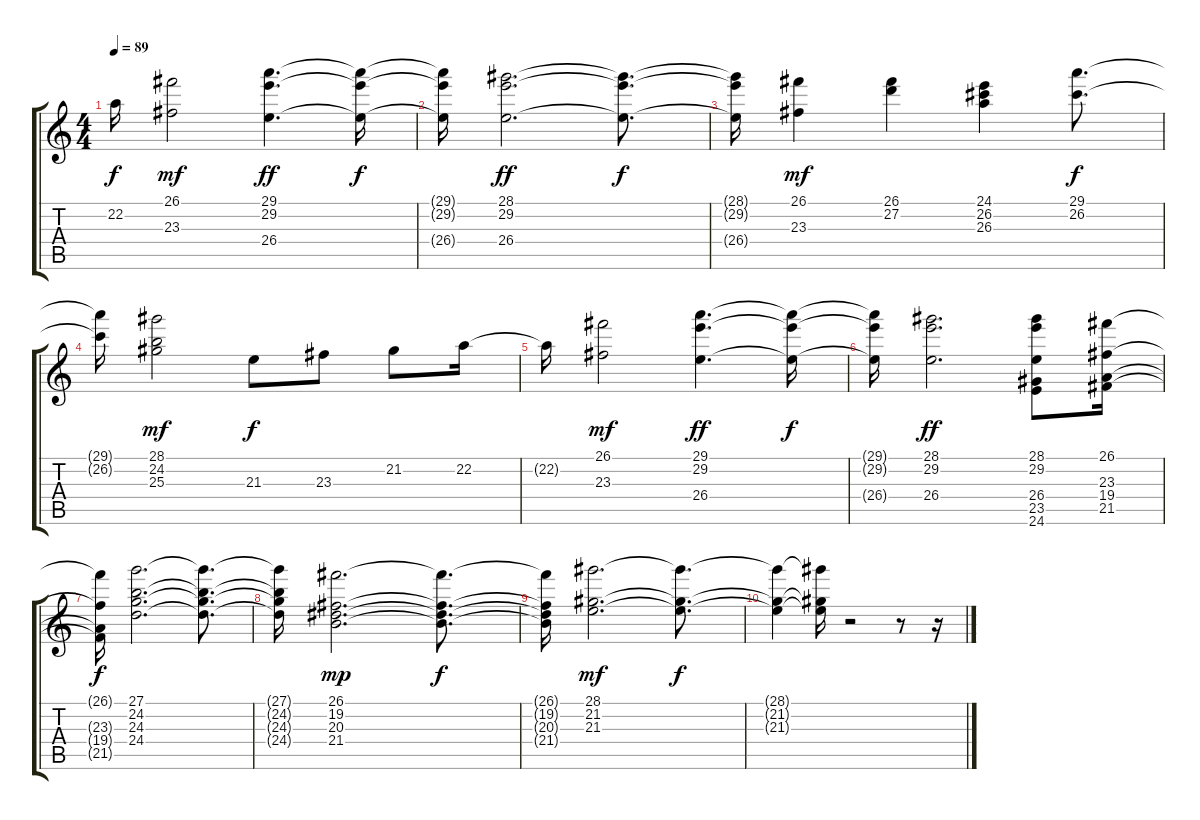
\track "" {instrument stringensemble1}
\staff {score tabs}
\tuning (E4 B3 G3 D3 A2 E2) {hide}
\ts (4 4)
\tempo 89
\clef g2
\ks c
22.2{t}.16{dy f} (26.1 23.3).2{dy mf} (29.1 29.2 26.4).4{d dy ff} (29.1{t} 29.2{t} 26.4{t}).16{dy f} |
(29.1{t} 29.2{t} 26.4{t}).16 (28.1 29.2 26.4).2{d dy ff} (28.1{t} 29.2{t} 26.4{t}).8{d dy f} |
(28.1{t} 29.2{t} 26.4{t}).16 (26.1 23.3).4{dy mf} (26.1 27.2).4 (24.1 26.2 26.3).4 (29.1 26.2).8{d dy f} |
(29.1{t} 26.2{t}).16 (28.1 24.2 25.3).2{dy mf} 21.3.8{dy f} 23.3.8 21.2.8 22.2.16 |
22.2{t}.16 (26.1 23.3).2{dy mf} (29.1 29.2 26.4).4{d dy ff} (29.1{t} 29.2{t} 26.4{t}).16{dy f} |
(29.1{t} 29.2{t} 26.4{t}).16 (28.1 29.2 26.4).2{d dy ff} (28.1 29.2 26.4 23.5 24.6).8 (26.1 23.3 19.4 21.5).16 |
(26.1{t} 23.3{t} 19.4{t} 21.5{t}).16{dy f} (27.1 24.2 24.3 24.4).2{d} (27.1{t} 24.2{t} 24.3{t} 24.4{t}).8{d} |
(27.1{t} 24.2{t} 24.3{t} 24.4{t}).16 (26.1 19.2 20.3 21.4).2{d dy mp} (26.1{t} 19.2{t} 20.3{t} 21.4{t}).8{d dy f} |
(26.1{t} 19.2{t} 20.3{t} 21.4{t}).16 (28.1 21.2 21.3).2{d dy mf} (28.1{t} 21.2{t} 21.3{t}).8{d dy f} |
(28.1{t} 21.2{t} 21.3{t}).4 (28.1{t} 21.2{t} 21.3{t}).16 r.2 r.8 r.16
